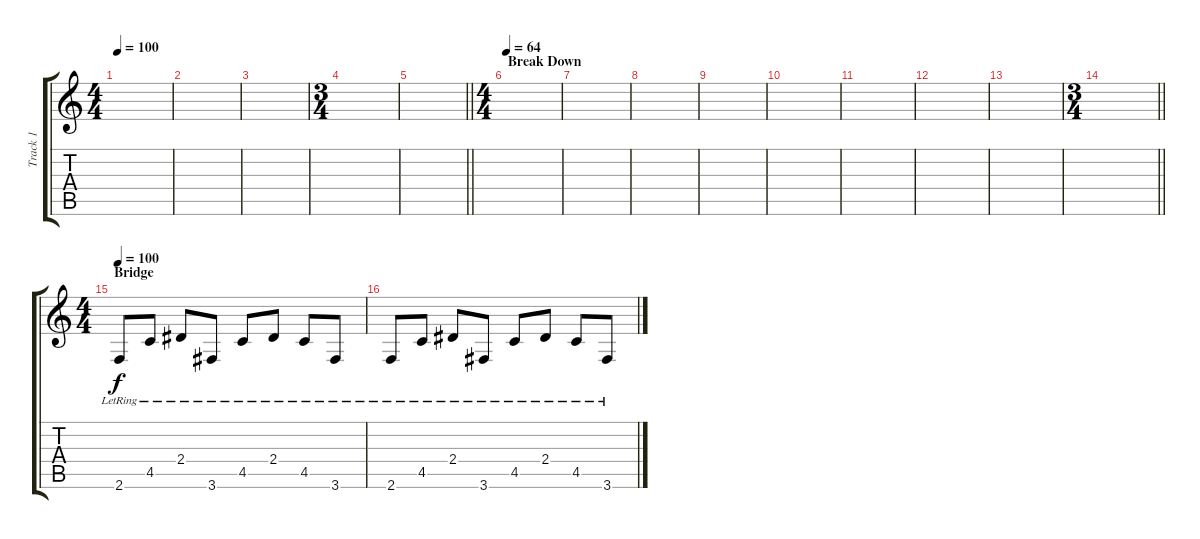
\track ("Track 1" "Track 1") {instrument electricguitarclean}
\staff {score tabs}
\tuning (Eb4 Bb3 Gb3 Db3 Ab2 Eb2) {hide}
\ts (4 4)
\tempo 100
\clef g2
\ks c
|
|
|
\ts (3 4)
|
\barLineRight lightlight
|
\ts (4 4)
\section ("" "Break Down")
\tempo 64
|
|
|
|
|
|
|
|
\ts (3 4)
\barLineRight lightlight
|
\ts (4 4)
\section ("" "Bridge")
\tempo 100
2.6{lr}.8 4.5{lr}.8 2.4{lr}.8 3.6{lr}.8 4.5{lr}.8 2.4{lr}.8 4.5{lr}.8 3.6{lr}.8 |
2.6{lr}.8 4.5{lr}.8 2.4{lr}.8 3.6{lr}.8 4.5{lr}.8 2.4{lr}.8 4.5{lr}.8 3.6{lr}.8
